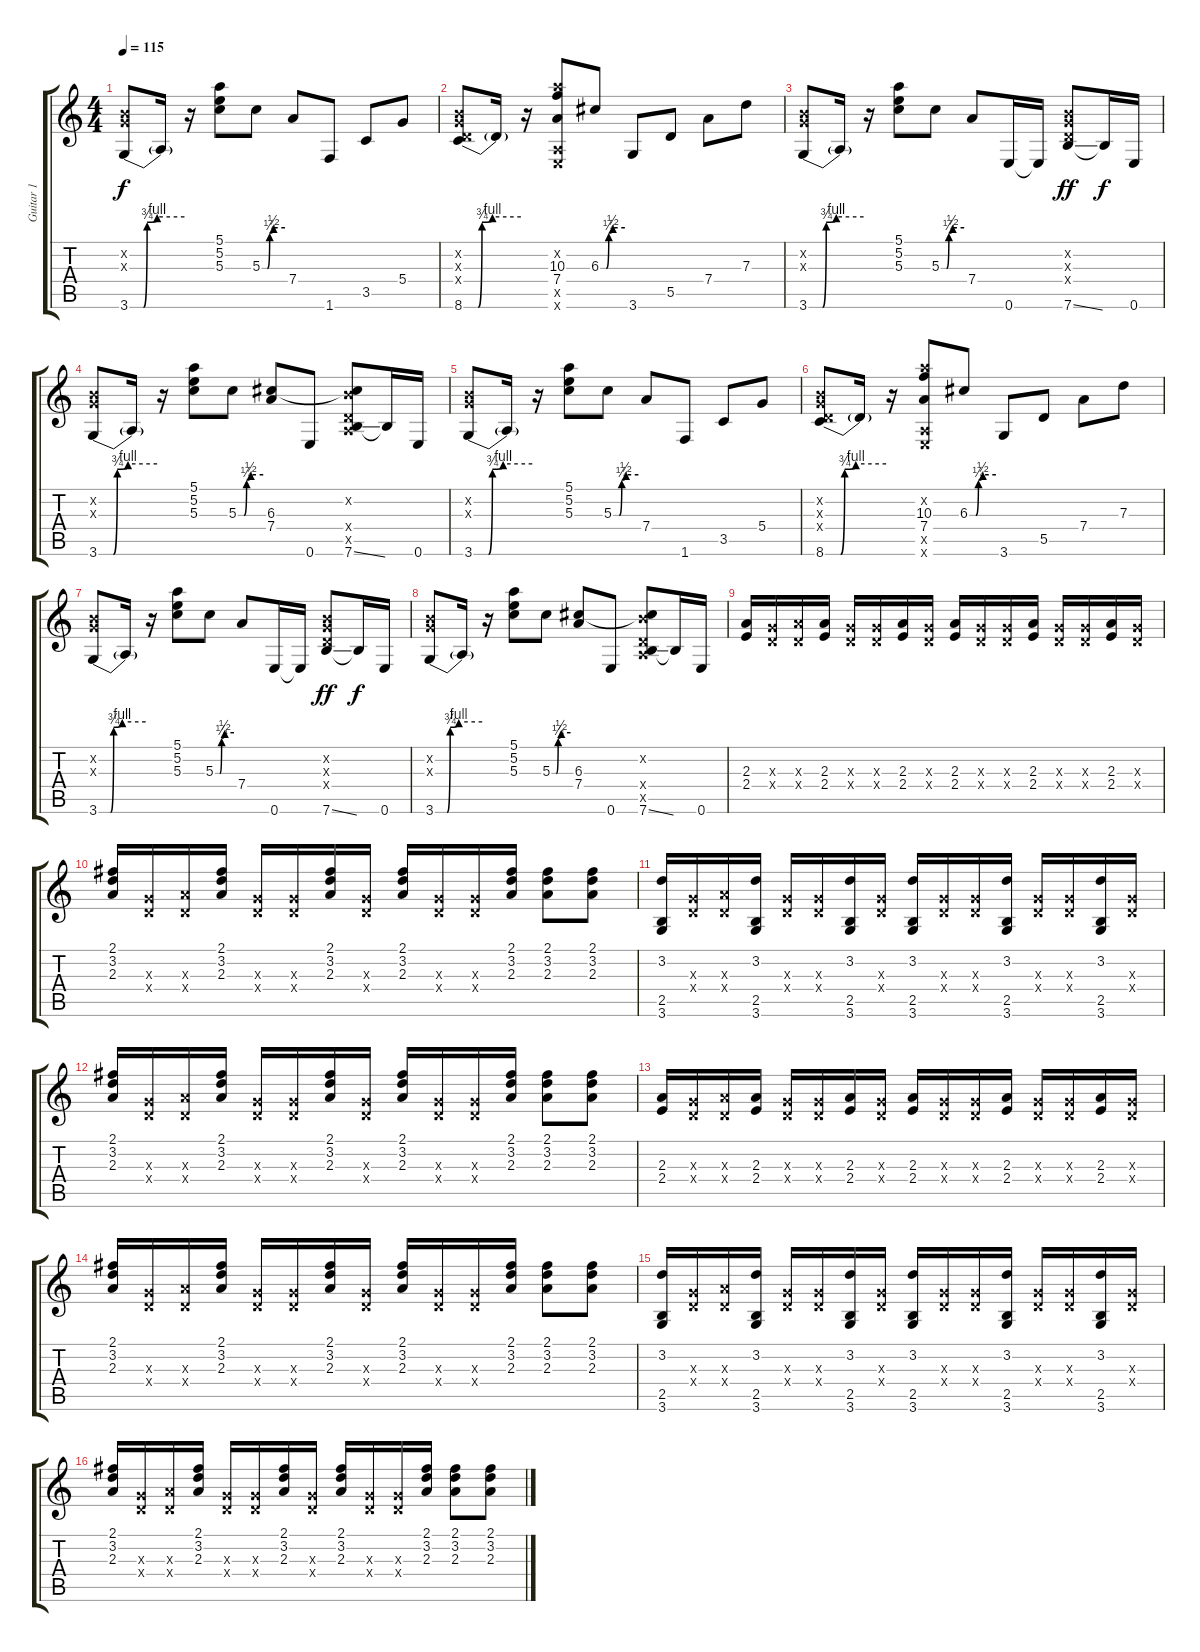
\track ("Guitar 1" "Guitar 1") {instrument acousticguitarnylon}
\staff {score tabs}
\tuning (E4 B3 G3 D3 A2 E2) {hide}
\ts (4 4)
\tempo 115
\clef g2
\ks c
(0.2{x} 0.3{x} 3.6{be (custom 0 0 15 0 19 3 30 4 60 4)}).8{dy f} 3.6{t}.16 r.16 (5.1 5.2 5.3).8 5.3{be (custom 0 0 14 0 20 1 30 2 60 2)}.8 7.4.8 1.6.8 3.5.8 5.4.8 |
(0.2{x} 0.3{x} 0.4{x} 8.6{be (custom 0 0 15 0 19 3 30 4 60 4)}).8 8.6{t}.16 r.16 (10.2{x} 10.3 7.4 0.5{x} 0.6{x}).8 6.3{be (custom 0 0 14 0 20 1 30 2 60 2)}.8 3.6.8 5.5.8 7.4.8 7.3.8 |
(0.2{x} 0.3{x} 3.6{be (custom 0 0 15 0 19 3 30 4 60 4)}).8 3.6{t}.16 r.16 (5.1 5.2 5.3).8 5.3{be (custom 0 0 14 0 20 1 30 2 60 2)}.8 7.4.8 0.6.16 0.6{t}.16 (0.2{x} 0.3{x} 0.4{x} 7.6{ss}).8{dy ff} 7.6{t}.16{dy f} 0.6.16 |
(0.2{x} 0.3{x} 3.6{be (custom 0 0 15 0 19 3 30 4 60 4)}).8 3.6{t}.16 r.16 (5.1 5.2 5.3).8 5.3{be (custom 0 0 14 0 20 1 30 2 60 2)}.8 (6.3 7.4).8 0.6.8 (0.2{x} 6.3{t} 0.4{x} 0.5{x} 7.6{ss}).8 7.6{t}.16 0.6.16 |
(0.2{x} 0.3{x} 3.6{be (custom 0 0 15 0 19 3 30 4 60 4)}).8 3.6{t}.16 r.16 (5.1 5.2 5.3).8 5.3{be (custom 0 0 14 0 20 1 30 2 60 2)}.8 7.4.8 1.6.8 3.5.8 5.4.8 |
(0.2{x} 0.3{x} 0.4{x} 8.6{be (custom 0 0 15 0 19 3 30 4 60 4)}).8 8.6{t}.16 r.16 (10.2{x} 10.3 7.4 0.5{x} 0.6{x}).8 6.3{be (custom 0 0 14 0 20 1 30 2 60 2)}.8 3.6.8 5.5.8 7.4.8 7.3.8 |
(0.2{x} 0.3{x} 3.6{be (custom 0 0 15 0 19 3 30 4 60 4)}).8 3.6{t}.16 r.16 (5.1 5.2 5.3).8 5.3{be (custom 0 0 14 0 20 1 30 2 60 2)}.8 7.4.8 0.6.16 0.6{t}.16 (0.2{x} 0.3{x} 0.4{x} 7.6{ss}).8{dy ff} 7.6{t}.16{dy f} 0.6.16 |
(0.2{x} 0.3{x} 3.6{be (custom 0 0 15 0 19 3 30 4 60 4)}).8 3.6{t}.16 r.16 (5.1 5.2 5.3).8 5.3{be (custom 0 0 14 0 20 1 30 2 60 2)}.8 (6.3 7.4).8 0.6.8 (0.2{x} 6.3{t} 0.4{x} 0.5{x} 7.6{ss}).8 7.6{t}.16 0.6.16 |
(2.3 2.4).16 (0.3{x} 0.4{x}).16 (2.3{x} 0.4{x}).16 (2.3 2.4).16 (0.3{x} 0.4{x}).16 (0.3{x} 0.4{x}).16 (2.3 2.4).16 (0.3{x} 0.4{x}).16 (2.3 2.4).16 (0.3{x} 0.4{x}).16 (0.3{x} 0.4{x}).16 (2.3 2.4).16 (0.3{x} 0.4{x}).16 (0.3{x} 0.4{x}).16 (2.3 2.4).16 (0.3{x} 0.4{x}).16 |
(2.1 3.2 2.3).16 (0.3{x} 0.4{x}).16 (2.3{x} 0.4{x}).16 (2.1 3.2 2.3).16 (0.3{x} 0.4{x}).16 (0.3{x} 0.4{x}).16 (2.1 3.2 2.3).16 (0.3{x} 0.4{x}).16 (2.1 3.2 2.3).16 (0.3{x} 0.4{x}).16 (0.3{x} 0.4{x}).16 (2.1 3.2 2.3).16 (2.1 3.2 2.3).8 (2.1 3.2 2.3).8 |
(3.2 2.5 3.6).16 (0.3{x} 0.4{x}).16 (2.3{x} 0.4{x}).16 (3.2 2.5 3.6).16 (0.3{x} 0.4{x}).16 (0.3{x} 0.4{x}).16 (3.2 2.5 3.6).16 (0.3{x} 0.4{x}).16 (3.2 2.5 3.6).16 (0.3{x} 0.4{x}).16 (0.3{x} 0.4{x}).16 (3.2 2.5 3.6).16 (0.3{x} 0.4{x}).16 (0.3{x} 0.4{x}).16 (3.2 2.5 3.6).16 (0.3{x} 0.4{x}).16 |
(2.1 3.2 2.3).16 (0.3{x} 0.4{x}).16 (2.3{x} 0.4{x}).16 (2.1 3.2 2.3).16 (0.3{x} 0.4{x}).16 (0.3{x} 0.4{x}).16 (2.1 3.2 2.3).16 (0.3{x} 0.4{x}).16 (2.1 3.2 2.3).16 (0.3{x} 0.4{x}).16 (0.3{x} 0.4{x}).16 (2.1 3.2 2.3).16 (2.1 3.2 2.3).8 (2.1 3.2 2.3).8 |
(2.3 2.4).16 (0.3{x} 0.4{x}).16 (2.3{x} 0.4{x}).16 (2.3 2.4).16 (0.3{x} 0.4{x}).16 (0.3{x} 0.4{x}).16 (2.3 2.4).16 (0.3{x} 0.4{x}).16 (2.3 2.4).16 (0.3{x} 0.4{x}).16 (0.3{x} 0.4{x}).16 (2.3 2.4).16 (0.3{x} 0.4{x}).16 (0.3{x} 0.4{x}).16 (2.3 2.4).16 (0.3{x} 0.4{x}).16 |
(2.1 3.2 2.3).16 (0.3{x} 0.4{x}).16 (2.3{x} 0.4{x}).16 (2.1 3.2 2.3).16 (0.3{x} 0.4{x}).16 (0.3{x} 0.4{x}).16 (2.1 3.2 2.3).16 (0.3{x} 0.4{x}).16 (2.1 3.2 2.3).16 (0.3{x} 0.4{x}).16 (0.3{x} 0.4{x}).16 (2.1 3.2 2.3).16 (2.1 3.2 2.3).8 (2.1 3.2 2.3).8 |
(3.2 2.5 3.6).16 (0.3{x} 0.4{x}).16 (2.3{x} 0.4{x}).16 (3.2 2.5 3.6).16 (0.3{x} 0.4{x}).16 (0.3{x} 0.4{x}).16 (3.2 2.5 3.6).16 (0.3{x} 0.4{x}).16 (3.2 2.5 3.6).16 (0.3{x} 0.4{x}).16 (0.3{x} 0.4{x}).16 (3.2 2.5 3.6).16 (0.3{x} 0.4{x}).16 (0.3{x} 0.4{x}).16 (3.2 2.5 3.6).16 (0.3{x} 0.4{x}).16 |
(2.1 3.2 2.3).16 (0.3{x} 0.4{x}).16 (2.3{x} 0.4{x}).16 (2.1 3.2 2.3).16 (0.3{x} 0.4{x}).16 (0.3{x} 0.4{x}).16 (2.1 3.2 2.3).16 (0.3{x} 0.4{x}).16 (2.1 3.2 2.3).16 (0.3{x} 0.4{x}).16 (0.3{x} 0.4{x}).16 (2.1 3.2 2.3).16 (2.1 3.2 2.3).8 (2.1 3.2 2.3).8
